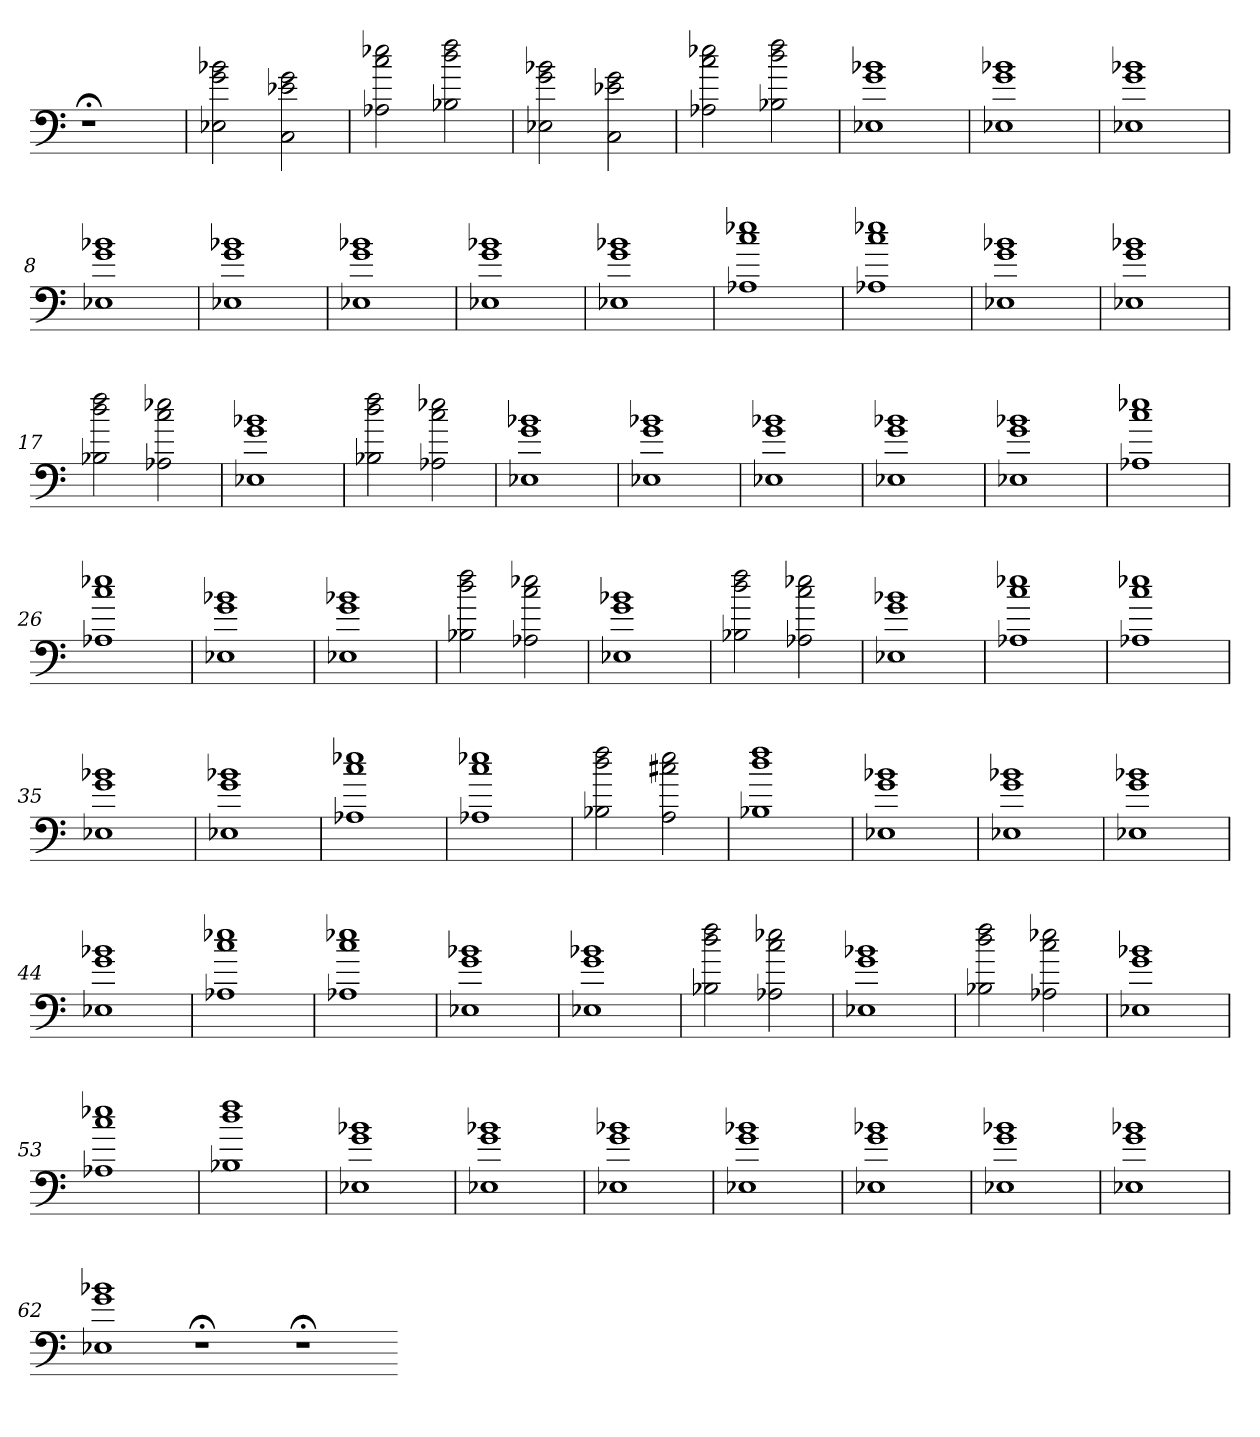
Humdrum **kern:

**kern
*part1
*staff1
=
1r;<
=1
2E-X 2g 2b-X
2C 2e-X 2g
=2
2A-X 2cc 2ee-X
2B-X 2dd 2ff
=3
2E-X 2g 2b-X
2C 2e-X 2g
=4
2A-X 2cc 2ee-X
2B-X 2dd 2ff
=5
1E-X 1g 1b-X
=6
1E-X 1g 1b-X
=7
1E-X 1g 1b-X
=8
1E-X 1g 1b-X
=9
1E-X 1g 1b-X
=10
1E-X 1g 1b-X
=11
1E-X 1g 1b-X
=12
1E-X 1g 1b-X
=13
1A-X 1cc 1ee-X
=14
1A-X 1cc 1ee-X
=15
1E-X 1g 1b-X
=16
1E-X 1g 1b-X
=17
2B-X 2dd 2ff
2A-X 2cc 2ee-X
=18
1E-X 1g 1b-X
=19
2B-X 2dd 2ff
2A-X 2cc 2ee-X
=20
1E-X 1g 1b-X
=21
1E-X 1g 1b-X
=22
1E-X 1g 1b-X
=23
1E-X 1g 1b-X
=24
1E-X 1g 1b-X
=25
1A-X 1cc 1ee-X
=26
1A-X 1cc 1ee-X
=27
1E-X 1g 1b-X
=28
1E-X 1g 1b-X
=29
2B-X 2dd 2ff
2A-X 2cc 2ee-X
=30
1E-X 1g 1b-X
=31
2B-X 2dd 2ff
2A-X 2cc 2ee-X
=32
1E-X 1g 1b-X
=33
1A-X 1cc 1ee-X
=34
1A-X 1cc 1ee-X
=35
1E-X 1g 1b-X
=36
1E-X 1g 1b-X
=37
1A-X 1cc 1ee-X
=38
1A-X 1cc 1ee-X
=39
2B-X 2dd 2ff
2A 2cc#X 2ee
=40
1B-X 1dd 1ff
=41
1E-X 1g 1b-X
=42
1E-X 1g 1b-X
=43
1E-X 1g 1b-X
=44
1E-X 1g 1b-X
=45
1A-X 1cc 1ee-X
=46
1A-X 1cc 1ee-X
=47
1E-X 1g 1b-X
=48
1E-X 1g 1b-X
=49
2B-X 2dd 2ff
2A-X 2cc 2ee-X
=50
1E-X 1g 1b-X
=51
2B-X 2dd 2ff
2A-X 2cc 2ee-X
=52
1E-X 1g 1b-X
=53
1A-X 1cc 1ee-X
=54
1B-X 1dd 1ff
=55
1E-X 1g 1b-X
=56
1E-X 1g 1b-X
=57
1E-X 1g 1b-X
=58
1E-X 1g 1b-X
=59
1E-X 1g 1b-X
=60
1E-X 1g 1b-X
=61
1E-X 1g 1b-X
=62
1E-X 1g 1b-X
1r;<
1r;<
=-
*-
